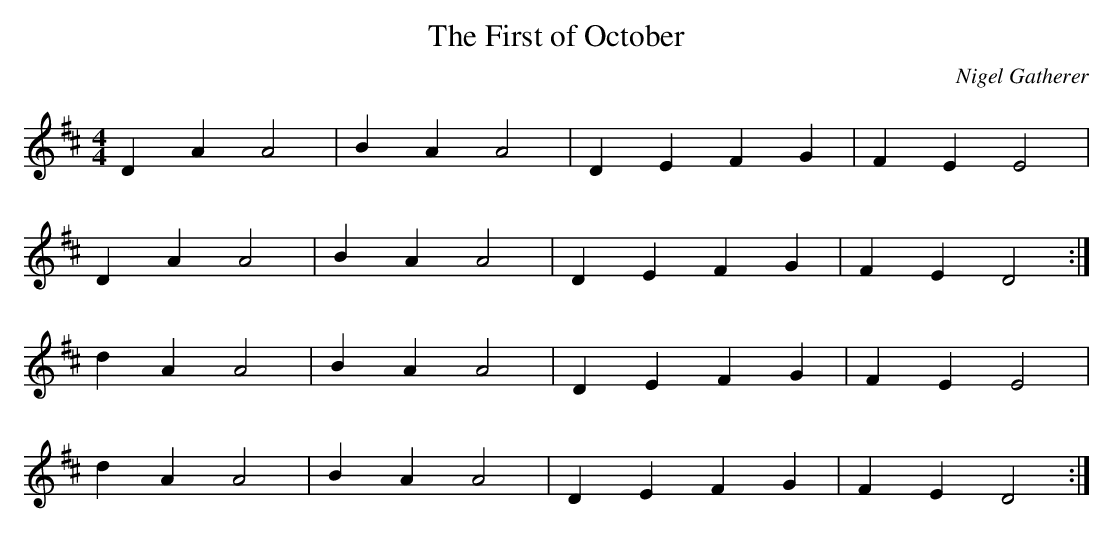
X:1
T:First of October, The
C:Nigel Gatherer
M:4/4
L:1/4
K:D
D A A2 | B A A2 | D E F G | F E E2  |
D A A2 | B A A2 | D E F G | F E D2 :|
d A A2 | B A A2 | D E F G | F E E2  |
d A A2 | B A A2 | D E F G | F E D2 :|
